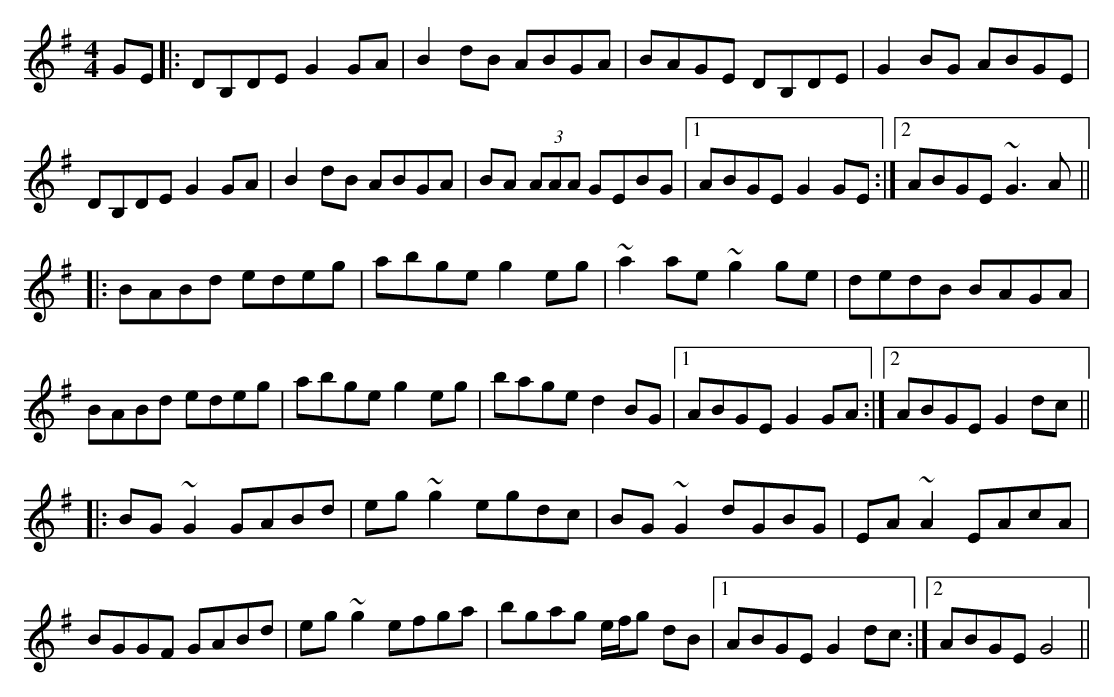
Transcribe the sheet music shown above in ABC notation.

X:1
M:4/4
K:G
GE|:DB,DE G2 GA|B2 dB ABGA|BAGE DB,DE|G2 BG ABGE|
DB,DE G2GA|B2 dB ABGA|BA (3AAA GEBG|1 ABGE G2 GE:|2 ABGE ~G3A||
|:BABd edeg|abge g2eg|~a2 ae ~g2 ge|dedB BAGA|
BABd edeg|abge g2eg|bage d2 BG|1 ABGE G2GA:|2 ABGE G2dc||
|:BG~G2 GABd|eg~g2 egdc|BG~G2 dGBG|EA ~A2 EAcA|
BGGF GABd|eg~g2 efga|bgag e/f/g dB|1 ABGE G2dc:|2 ABGE G4||
